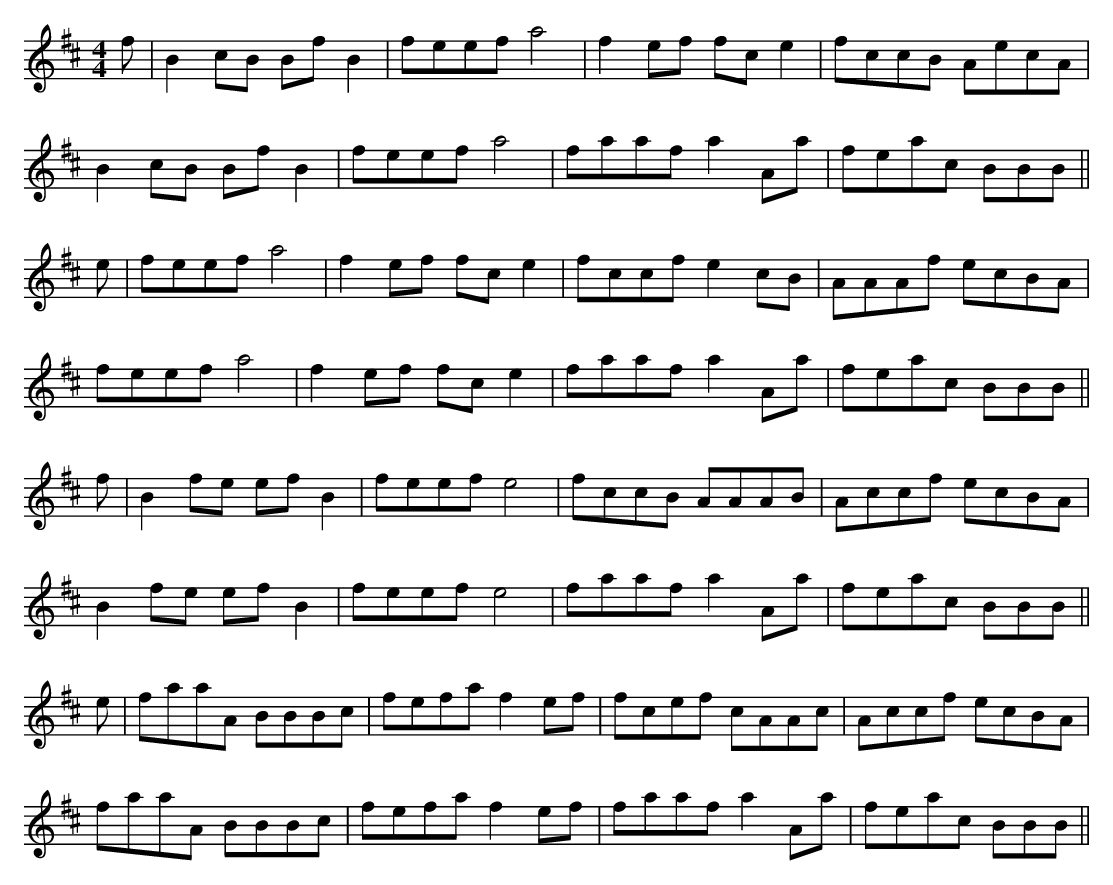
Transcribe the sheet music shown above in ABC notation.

X:1
M:4/4
K:Bmin
f|B2cB BfB2|feef a4|f2ef fce2|fccB AecA|
B2cB BfB2|feef a4|faaf a2Aa|feac BBB||
e|feef a4|f2ef fce2|fccf e2cB|AAAf ecBA|
feef a4|f2ef fce2|faaf a2Aa|feac BBB||
f|B2fe efB2|feef e4|fccB AAAB|Accf ecBA|
B2fe efB2|feef e4|faaf a2Aa|feac BBB||
e|faaA BBBc|fefa f2ef|fcef cAAc|Accf ecBA|
faaA BBBc|fefa f2ef|faaf a2Aa|feac BBB||
